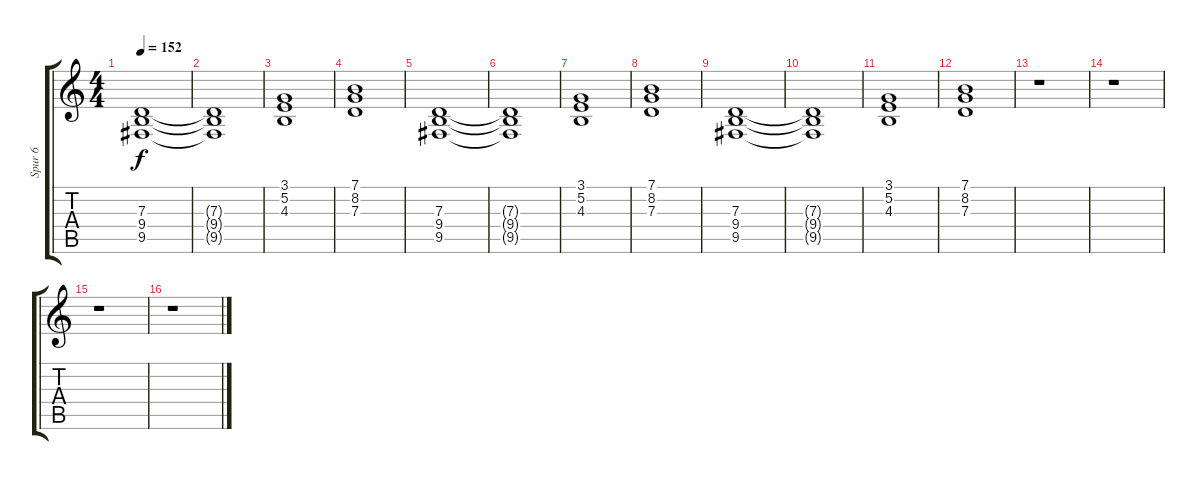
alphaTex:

\track ("Spur 6" "Spur 6") {instrument stringensemble2}
\staff {score tabs}
\tuning (E4 B3 G3 D3 A2 E2) {hide}
\ts (4 4)
\tempo 152
\clef g2
\ks c
(7.3 9.4 9.5).1{dy f} |
(7.3{t} 9.4{t} 9.5{t}).1 |
(3.1 5.2 4.3).1 |
(7.1 8.2 7.3).1 |
(7.3 9.4 9.5).1 |
(7.3{t} 9.4{t} 9.5{t}).1 |
(3.1 5.2 4.3).1 |
(7.1 8.2 7.3).1 |
(7.3 9.4 9.5).1 |
(7.3{t} 9.4{t} 9.5{t}).1 |
(3.1 5.2 4.3).1 |
(7.1 8.2 7.3).1 |
r.1 |
r.1 |
r.1 |
r.1
